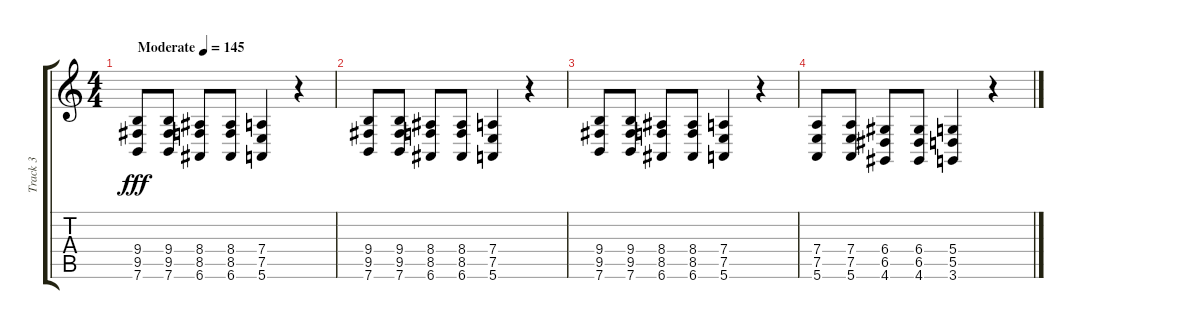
\track ("Track 3" "Track 3") {instrument pad3polysynth}
\staff {score tabs}
\tuning (E4 B3 G3 D3 A2 E2) {hide}
\ts (4 4)
\tempo (145 "Moderate")
\clef g2
\ks c
(9.4 9.5 7.6).8{dy fff instrument pad3polysynth} (9.4 9.5 7.6).8 (8.4 8.5 6.6).8 (8.4 8.5 6.6).8 (7.4 7.5 5.6).4 r.4 |
(9.4 9.5 7.6).8 (9.4 9.5 7.6).8 (8.4 8.5 6.6).8 (8.4 8.5 6.6).8 (7.4 7.5 5.6).4 r.4 |
(9.4 9.5 7.6).8 (9.4 9.5 7.6).8 (8.4 8.5 6.6).8 (8.4 8.5 6.6).8 (7.4 7.5 5.6).4 r.4 |
(7.4 7.5 5.6).8 (7.4 7.5 5.6).8 (6.4 6.5 4.6).8 (6.4 6.5 4.6).8 (5.4 5.5 3.6).4 r.4
